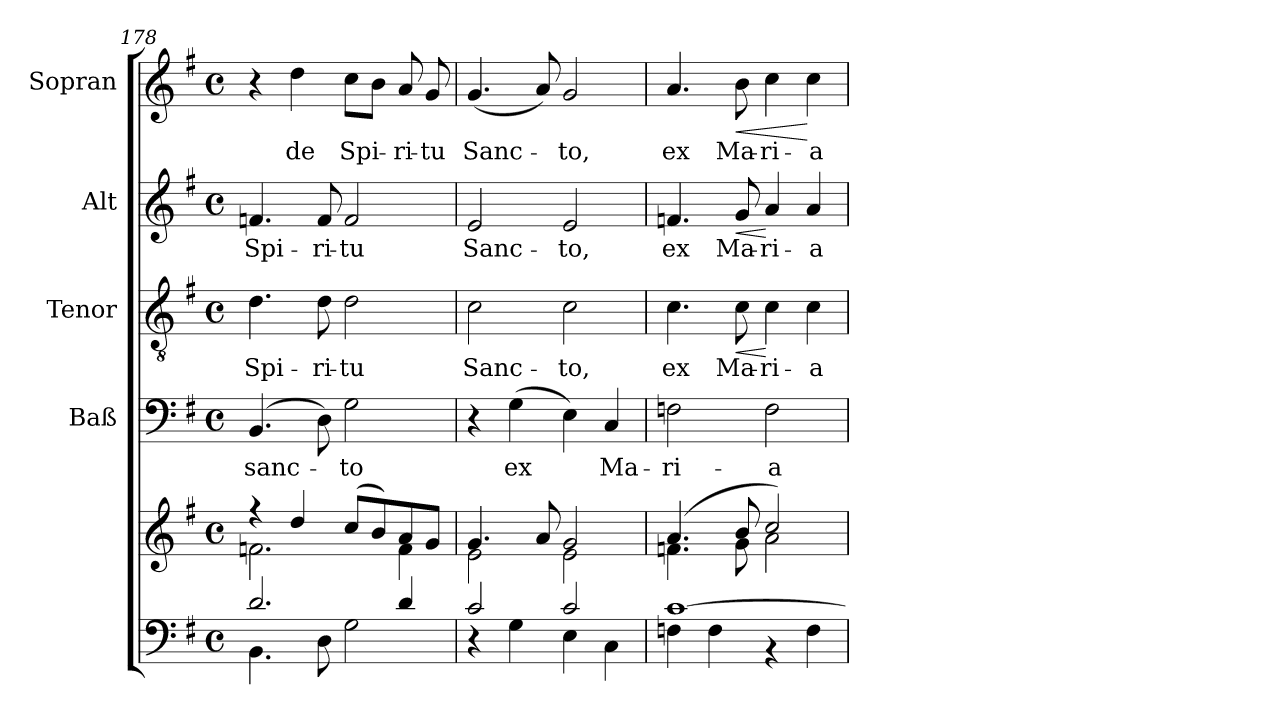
**kern	**kern	**kern	**text	**kern	**text	**dynam	**kern	**text	**dynam	**kern	**text	**dynam
*part5	*part5	*part4	*part4	*part3	*part3	*part3	*part2	*part2	*part2	*part1	*part1	*part1
*staff6	*staff5	*staff4	*staff4	*staff3	*staff3	*staff3	*staff2	*staff2	*staff2	*staff1	*staff1	*staff1
*	*	*I"Baß	*	*I"Tenor	*	*	*I"Alt	*	*	*I"Sopran	*	*
*	*	*I'Baß	*	*I'Ten	*	*	*I'Alt	*	*	*I'Sop	*	*
*clefF4	*clefG2	*clefF4	*	*clefGv2	*	*	*clefG2	*	*	*clefG2	*	*
*k[f#]	*k[f#]	*k[f#]	*	*k[f#]	*	*	*k[f#]	*	*	*k[f#]	*	*
*G:	*G:	*G:	*	*G:	*	*	*G:	*	*	*G:	*	*
*M4/4	*M4/4	*M4/4	*	*M4/4	*	*	*M4/4	*	*	*M4/4	*	*
*met(c)	*met(c)	*met(c)	*	*met(c)	*	*	*met(c)	*	*	*met(c)	*	*
=178	=178	=178	=178	=178	=178	=178	=178	=178	=178	=178	=178	=178
*^	*^	*	*	*	*	*	*	*	*	*	*	*
!	!	!	!	!	!LO:LY:b	!	!LO:LY:b	!	!	!LO:LY:b	!	!	!	!
2.d/	4.BB\	4ree	2.fn\	(4.BB/	sanc-	4.d\	Spi-	.	4.fn/	Spi-	.	4r	.	.
!	!	!	!	!	!	!	!	!	!	!	!	!	!LO:LY:b	!
.	.	4dd/	.	.	.	.	.	.	.	.	.	4dd\	de	.
!	!	!	!	!	!	!	!LO:LY:b	!	!	!LO:LY:b	!	!	!	!
.	8D\	.	.	8D\)	.	8d\	-ri-	.	8f/	-ri-	.	.	.	.
!	!	!	!	!	!LO:LY:b	!	!LO:LY:b	!	!	!LO:LY:b	!	!	!LO:LY:b	!
.	2G\	(<8cc/L	.	2G\	-to	2d\	-tu	.	2f/	-tu	.	8cc\L	Spi-	.
.	.	8b/)	.	.	.	.	.	.	.	.	.	8b\J	.	.
!	!	!	!	!	!	!	!	!	!	!	!	!	!LO:LY:b	!
4d/	.	8a/	4f\	.	.	.	.	.	.	.	.	8a/	-ri-	.
!	!	!	!	!	!	!	!	!	!	!	!	!	!LO:LY:b	!
.	.	8g/J	.	.	.	.	.	.	.	.	.	8g/	-tu	.
!!LO:PB:g=z
=179	=179	=179	=179	=179	=179	=179	=179	=179	=179	=179	=179	=179	=179	=179
!	!	!	!	!	!	!	!LO:LY:b	!	!	!LO:LY:b	!	!	!LO:LY:b	!
2c/	4rC	4.g/	2e\	4r	.	2c\	Sanc-	.	2e/	Sanc-	.	(<4.g/	Sanc-	.
!	!	!	!	!	!LO:LY:b	!	!	!	!	!	!	!	!	!
.	4G\	.	.	(>4G\	ex	.	.	.	.	.	.	.	.	.
.	.	8a/	.	.	.	.	.	.	.	.	.	8a/)	.	.
!	!	!	!	!	!	!	!LO:LY:b	!	!	!LO:LY:b	!	!	!LO:LY:b	!
2c/	4E\	2g/	2e\	4E\)	.	2c\	-to,	.	2e/	-to,	.	2g/	-to,	.
!	!	!	!	!	!LO:LY:b	!	!	!	!	!	!	!	!	!
.	4C\	.	.	4C/	Ma-	.	.	.	.	.	.	.	.	.
=180	=180	=180	=180	=180	=180	=180	=180	=180	=180	=180	=180	=180	=180	=180
!	!	!	!	!	!LO:LY:b	!	!LO:LY:b	!	!	!LO:LY:b	!	!	!LO:LY:b	!
[>1c	4Fn\	(4.a/	4.fn\	2Fn\	-ri-	4.c\	ex	.	4.fn/	ex	.	4.a/	ex	.
.	4F\	.	.	.	.	.	.	.	.	.	.	.	.	.
!	!	!	!	!	!	!	!LO:LY:b	!LO:HP:b	!	!LO:LY:b	!LO:HP:b	!	!LO:LY:b	!LO:HP:b
.	.	8b/	8g\	.	.	8c\	Ma-	<	8g/	Ma-	<	8b\	Ma-	<
!	!	!	!	!	!LO:LY:b	!	!LO:LY:b	!	!	!LO:LY:b	!	!	!LO:LY:b	!
.	4r	2cc/)	2a\	2F\	-a	4c\	-ri-	[	4a/	-ri-	[	4cc\	-ri-	.
!	!	!	!	!	!	!	!LO:LY:b	!	!	!LO:LY:b	!	!	!LO:LY:b	!
.	4F\	.	.	.	.	4c\	-a	.	4a/	-a	.	4cc\	-a	[
*v	*v	*	*	*	*	*	*	*	*	*	*	*	*	*
*	*v	*v	*	*	*	*	*	*	*	*	*	*	*
=	=	=	=	=	=	=	=	=	=	=	=	=
*-	*-	*-	*-	*-	*-	*-	*-	*-	*-	*-	*-	*-
